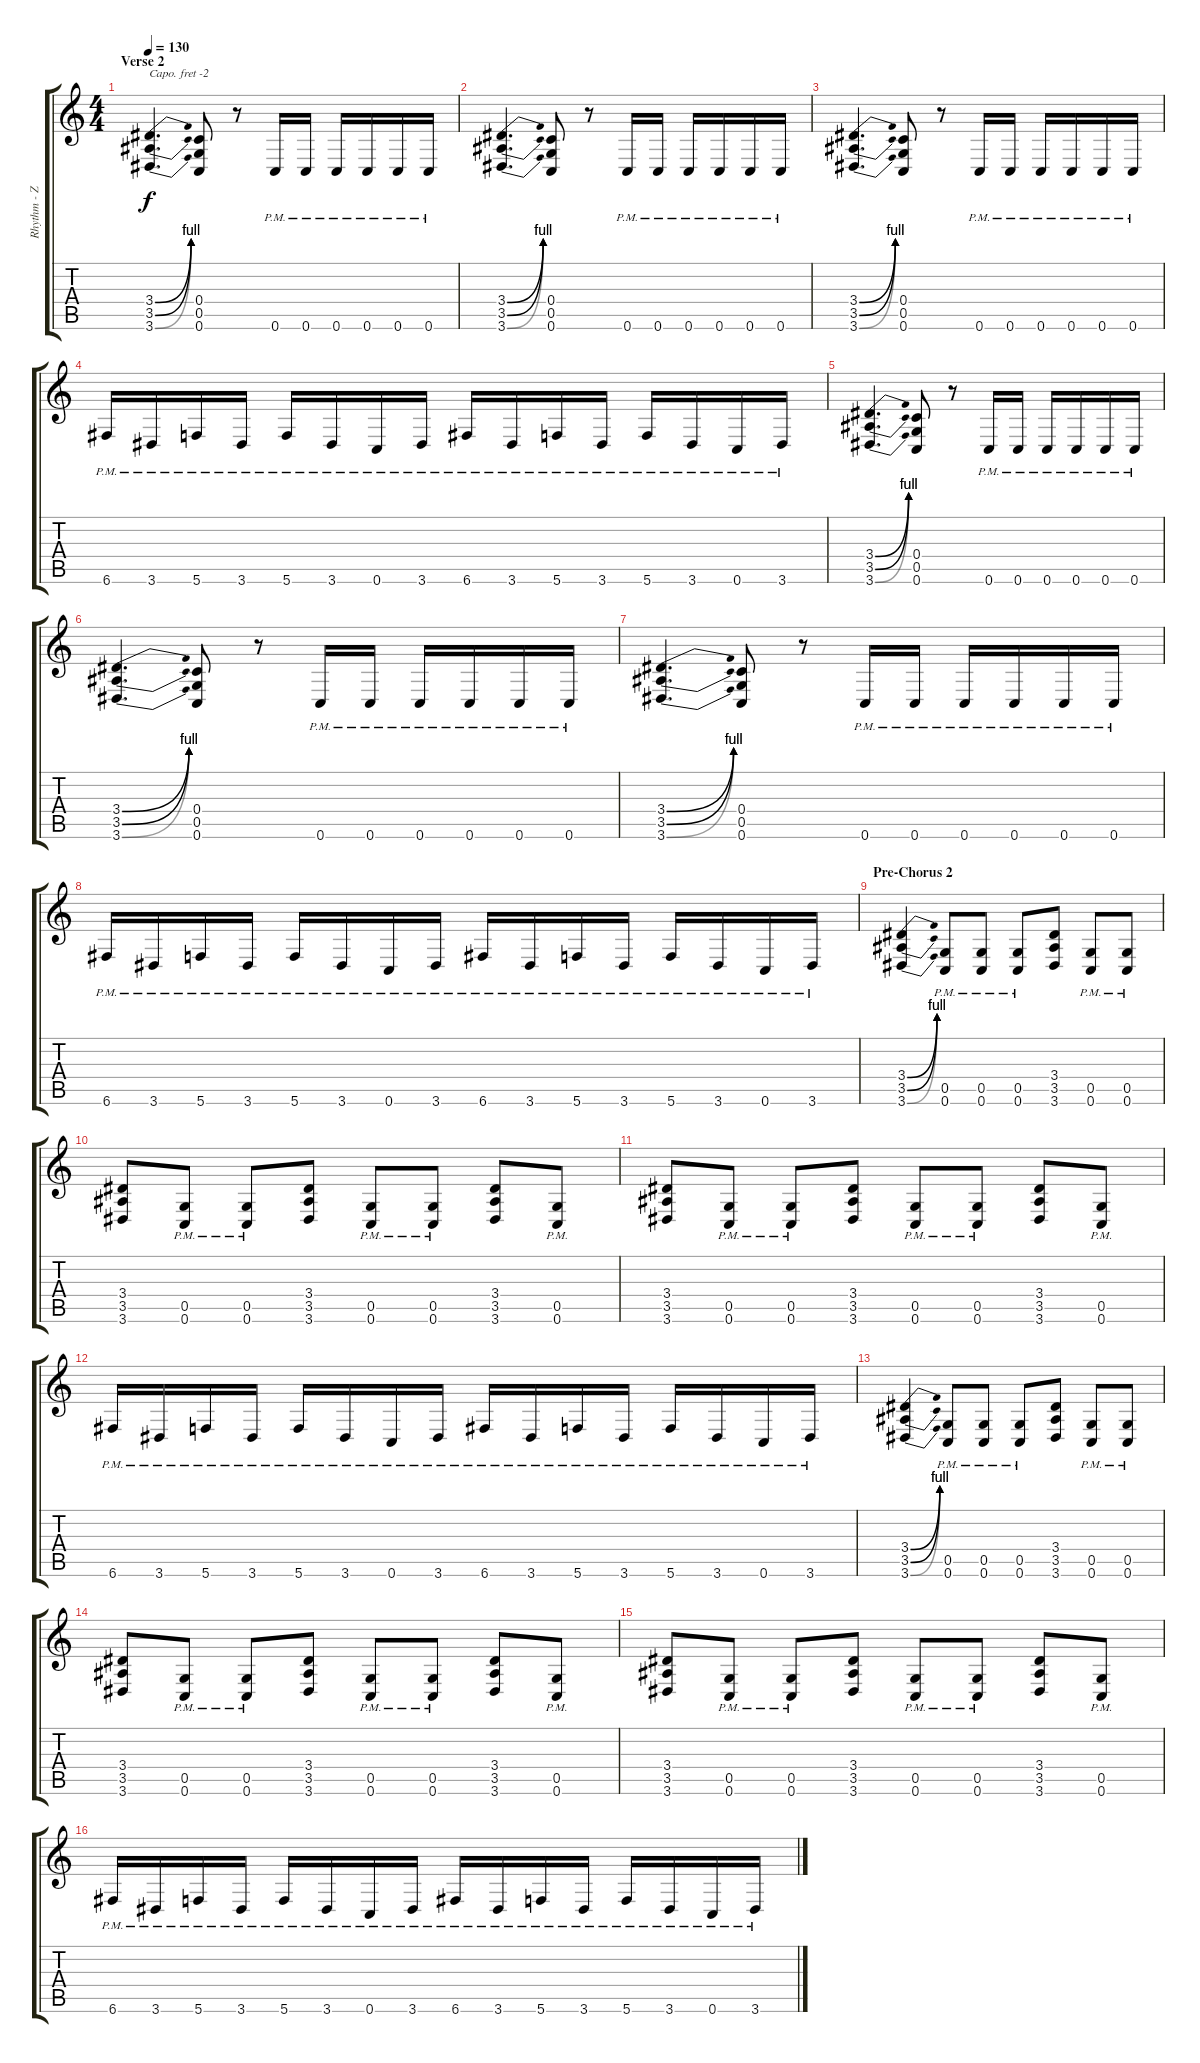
\track ("Rhythm - Zacky Vengeance" "Rhythm - Z") {instrument distortionguitar}
\staff {score tabs}
\capo -2
\tuning (E4 B3 G3 D3 A2 D2) {hide}
\ts (4 4)
\section ("" "Verse 2")
\tempo 130
\clef g2
\ks c
(3.4{be (bend 0 0 60 4)} 3.5{be (bend 0 0 60 4)} 3.6{be (bend 0 0 60 4)}).4{d dy f} (0.4 0.5 0.6).8 r.8 0.6{pm}.16 0.6{pm}.16 0.6{pm}.16 0.6{pm}.16 0.6{pm}.16 0.6{pm}.16 |
(3.4{be (bend 0 0 60 4)} 3.5{be (bend 0 0 60 4)} 3.6{be (bend 0 0 60 4)}).4{d} (0.4 0.5 0.6).8 r.8 0.6{pm}.16 0.6{pm}.16 0.6{pm}.16 0.6{pm}.16 0.6{pm}.16 0.6{pm}.16 |
(3.4{be (bend 0 0 60 4)} 3.5{be (bend 0 0 60 4)} 3.6{be (bend 0 0 60 4)}).4{d} (0.4 0.5 0.6).8 r.8 0.6{pm}.16 0.6{pm}.16 0.6{pm}.16 0.6{pm}.16 0.6{pm}.16 0.6{pm}.16 |
6.6{pm}.16 3.6{pm}.16 5.6{pm}.16 3.6{pm}.16 5.6{pm}.16 3.6{pm}.16 0.6{pm}.16 3.6{pm}.16 6.6{pm}.16 3.6{pm}.16 5.6{pm}.16 3.6{pm}.16 5.6{pm}.16 3.6{pm}.16 0.6{pm}.16 3.6{pm}.16 |
(3.4{be (bend 0 0 60 4)} 3.5{be (bend 0 0 60 4)} 3.6{be (bend 0 0 60 4)}).4{d} (0.4 0.5 0.6).8 r.8 0.6{pm}.16 0.6{pm}.16 0.6{pm}.16 0.6{pm}.16 0.6{pm}.16 0.6{pm}.16 |
(3.4{be (bend 0 0 60 4)} 3.5{be (bend 0 0 60 4)} 3.6{be (bend 0 0 60 4)}).4{d} (0.4 0.5 0.6).8 r.8 0.6{pm}.16 0.6{pm}.16 0.6{pm}.16 0.6{pm}.16 0.6{pm}.16 0.6{pm}.16 |
(3.4{be (bend 0 0 60 4)} 3.5{be (bend 0 0 60 4)} 3.6{be (bend 0 0 60 4)}).4{d} (0.4 0.5 0.6).8 r.8 0.6{pm}.16 0.6{pm}.16 0.6{pm}.16 0.6{pm}.16 0.6{pm}.16 0.6{pm}.16 |
6.6{pm}.16 3.6{pm}.16 5.6{pm}.16 3.6{pm}.16 5.6{pm}.16 3.6{pm}.16 0.6{pm}.16 3.6{pm}.16 6.6{pm}.16 3.6{pm}.16 5.6{pm}.16 3.6{pm}.16 5.6{pm}.16 3.6{pm}.16 0.6{pm}.16 3.6{pm}.16 |
\section ("" "Pre-Chorus 2")
(3.4{be (bend 0 0 60 4)} 3.5{be (bend 0 0 60 4)} 3.6{be (bend 0 0 60 4)}).4 (0.5{pm} 0.6{pm}).8 (0.5{pm} 0.6{pm}).8 (0.5{pm} 0.6{pm}).8 (3.4 3.5 3.6).8 (0.5{pm} 0.6{pm}).8 (0.5{pm} 0.6{pm}).8 |
(3.4 3.5 3.6).8 (0.5{pm} 0.6{pm}).8 (0.5{pm} 0.6{pm}).8 (3.4 3.5 3.6).8 (0.5{pm} 0.6{pm}).8 (0.5{pm} 0.6{pm}).8 (3.4 3.5 3.6).8 (0.5{pm} 0.6{pm}).8 |
(3.4 3.5 3.6).8 (0.5{pm} 0.6{pm}).8 (0.5{pm} 0.6{pm}).8 (3.4 3.5 3.6).8 (0.5{pm} 0.6{pm}).8 (0.5{pm} 0.6{pm}).8 (3.4 3.5 3.6).8 (0.5{pm} 0.6{pm}).8 |
6.6{pm}.16 3.6{pm}.16 5.6{pm}.16 3.6{pm}.16 5.6{pm}.16 3.6{pm}.16 0.6{pm}.16 3.6{pm}.16 6.6{pm}.16 3.6{pm}.16 5.6{pm}.16 3.6{pm}.16 5.6{pm}.16 3.6{pm}.16 0.6{pm}.16 3.6{pm}.16 |
(3.4{be (bend 0 0 60 4)} 3.5{be (bend 0 0 60 4)} 3.6{be (bend 0 0 60 4)}).4 (0.5{pm} 0.6{pm}).8 (0.5{pm} 0.6{pm}).8 (0.5{pm} 0.6{pm}).8 (3.4 3.5 3.6).8 (0.5{pm} 0.6{pm}).8 (0.5{pm} 0.6{pm}).8 |
(3.4 3.5 3.6).8 (0.5{pm} 0.6{pm}).8 (0.5{pm} 0.6{pm}).8 (3.4 3.5 3.6).8 (0.5{pm} 0.6{pm}).8 (0.5{pm} 0.6{pm}).8 (3.4 3.5 3.6).8 (0.5{pm} 0.6{pm}).8 |
(3.4 3.5 3.6).8 (0.5{pm} 0.6{pm}).8 (0.5{pm} 0.6{pm}).8 (3.4 3.5 3.6).8 (0.5{pm} 0.6{pm}).8 (0.5{pm} 0.6{pm}).8 (3.4 3.5 3.6).8 (0.5{pm} 0.6{pm}).8 |
6.6{pm}.16 3.6{pm}.16 5.6{pm}.16 3.6{pm}.16 5.6{pm}.16 3.6{pm}.16 0.6{pm}.16 3.6{pm}.16 6.6{pm}.16 3.6{pm}.16 5.6{pm}.16 3.6{pm}.16 5.6{pm}.16 3.6{pm}.16 0.6{pm}.16 3.6{pm}.16
